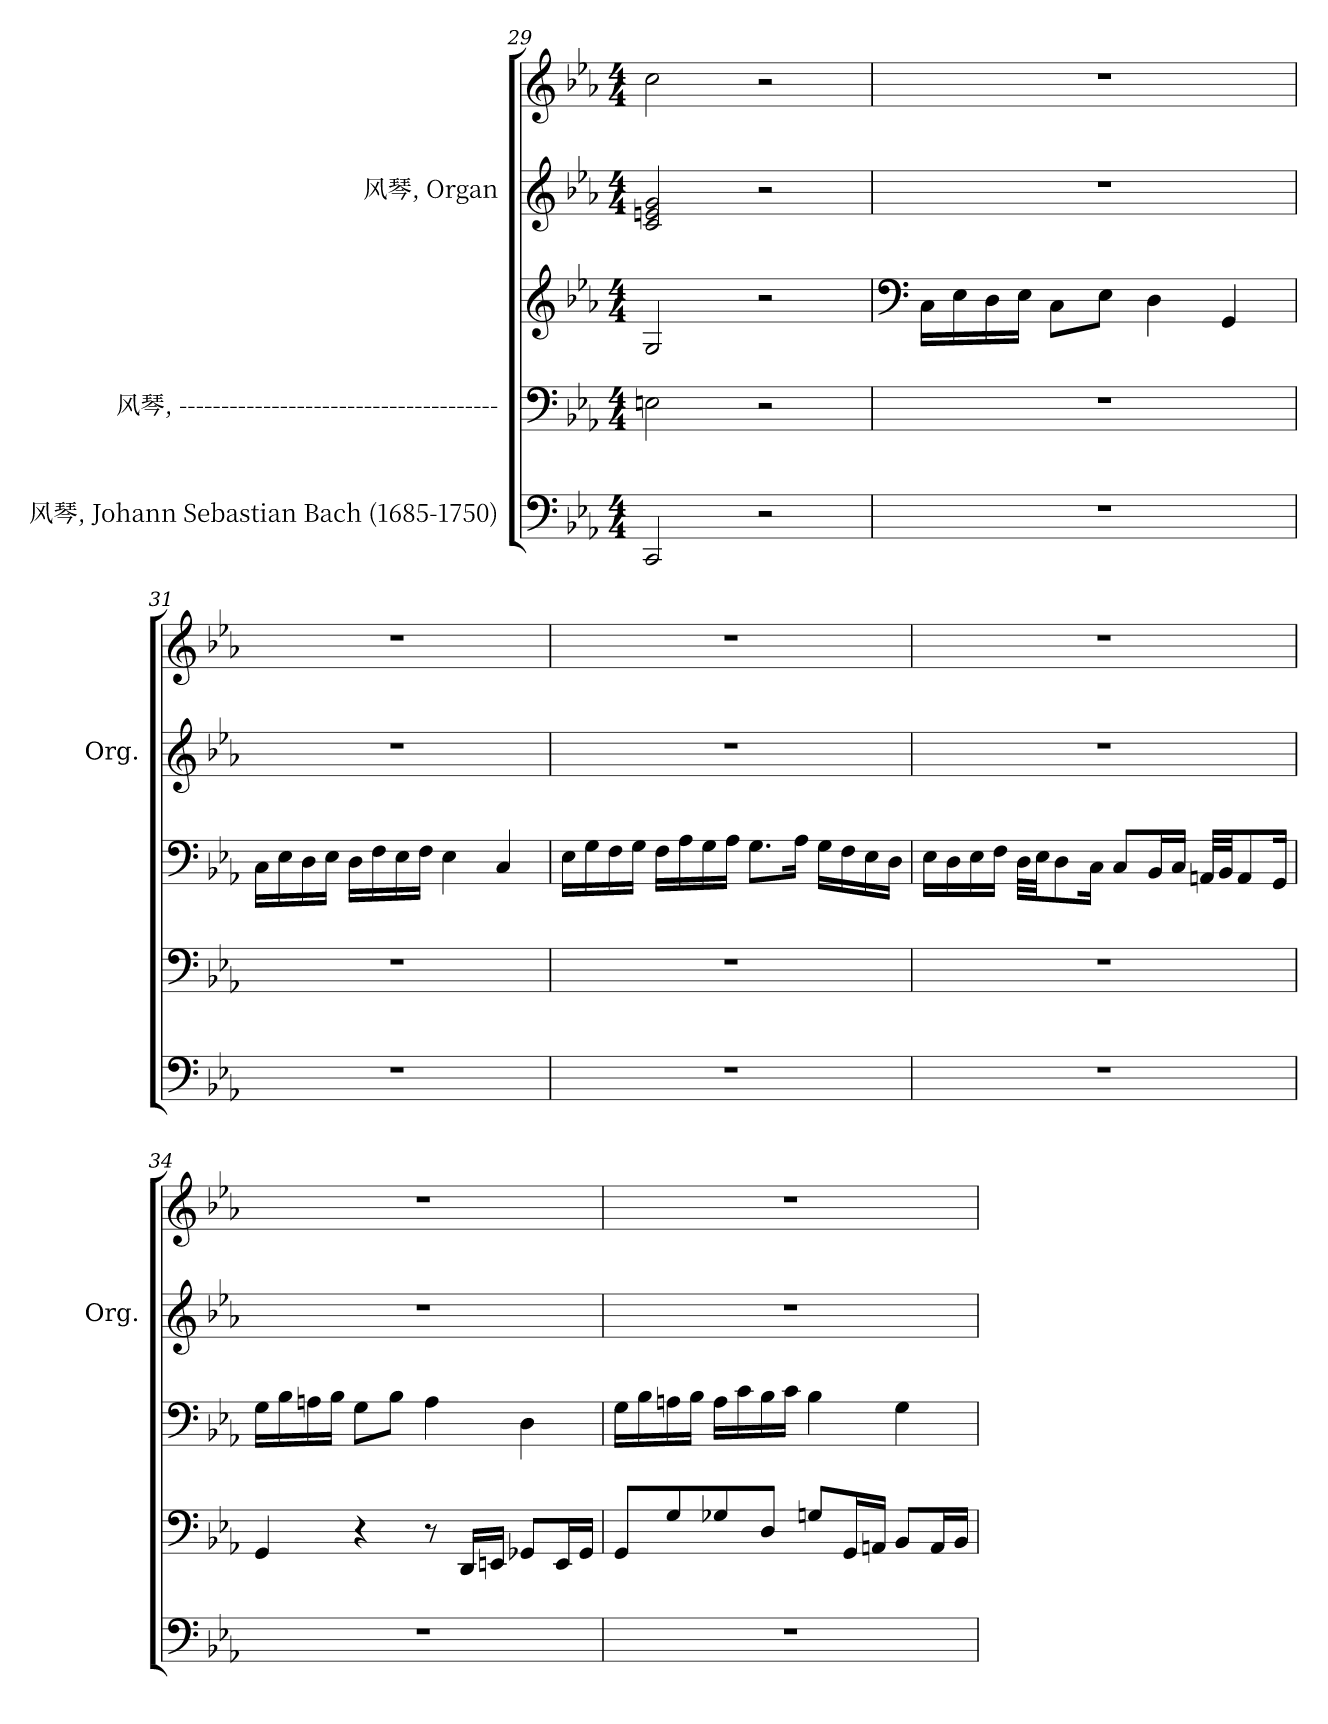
**kern	**kern	**kern	**kern	**kern
*part3	*part2	*part2	*part1	*part1
*staff5	*staff4	*staff3	*staff2	*staff1
*I"风琴, Johann Sebastian Bach   (1685-1750)	*I"风琴, --------------------------------------	*	*I"风琴, Organ	*
*	*	*	*I'Org.	*
!!LO:PB:g=z
*clefF4	*clefF4	*clefG2	*clefG2	*clefG2
*k[b-e-a-]	*k[b-e-a-]	*k[b-e-a-]	*k[b-e-a-]	*k[b-e-a-]
*M4/4	*M4/4	*M4/4	*M4/4	*M4/4
*MM54	*MM54	*MM54	*MM54	*MM54
=29	=29	=29	=29	=29
2CC/	2En\	2G/	2c/ 2en/ 2g/	2cc\
2r	2r	2r	2r	2r
=30	=30	=30	=30	=30
*	*	*clefF4	*	*
*	*	*	*	*MM75
1r	1r	16C\LL	1r	1r
.	.	16E-\	.	.
.	.	16D\	.	.
.	.	16E-\JJ	.	.
.	.	8C\L	.	.
.	.	8E-\J	.	.
.	.	4D\	.	.
.	.	4GG/	.	.
=31	=31	=31	=31	=31
1r	1r	16C\LL	1r	1r
.	.	16E-\	.	.
.	.	16D\	.	.
.	.	16E-\JJ	.	.
.	.	16D\LL	.	.
.	.	16F\	.	.
.	.	16E-\	.	.
.	.	16F\JJ	.	.
.	.	4E-\	.	.
.	.	4C/	.	.
=32	=32	=32	=32	=32
1r	1r	16E-\LL	1r	1r
.	.	16G\	.	.
.	.	16F\	.	.
.	.	16G\JJ	.	.
.	.	16F\LL	.	.
.	.	16A-\	.	.
.	.	16G\	.	.
.	.	16A-\JJ	.	.
.	.	8.G\L	.	.
.	.	16A-\Jk	.	.
.	.	16G\LL	.	.
.	.	16F\	.	.
.	.	16E-\	.	.
.	.	16D\JJ	.	.
!!LO:LB:g=z
=33	=33	=33	=33	=33
1r	1r	16E-\LL	1r	1r
.	.	16D\	.	.
.	.	16E-\	.	.
.	.	16F\JJ	.	.
.	.	32D\LLL	.	.
.	.	32E-\JJ	.	.
.	.	8D\	.	.
.	.	16C\Jk	.	.
.	.	8C/L	.	.
.	.	16BB-/L	.	.
.	.	16C/JJ	.	.
.	.	32AAn/LLL	.	.
.	.	32BB-/JJ	.	.
.	.	8AA/	.	.
.	.	16GG/Jk	.	.
=34	=34	=34	=34	=34
1r	4GG/	16G\LL	1r	1r
.	.	16B-\	.	.
.	.	16An\	.	.
.	.	16B-\JJ	.	.
.	4r	8G\L	.	.
.	.	8B-\J	.	.
.	8r	4A\	.	.
.	16DD/LL	.	.	.
.	16EEn/JJ	.	.	.
.	8GG-X/L	4D\	.	.
.	16EE/L	.	.	.
.	16GG-/JJ	.	.	.
!!LO:PB:g=z
=35	=35	=35	=35	=35
1r	8GG/L	16G\LL	1r	1r
.	.	16B-\	.	.
.	8G/	16An\	.	.
.	.	16B-\JJ	.	.
.	8G-X/	16A\LL	.	.
.	.	16c\	.	.
.	8D/J	16B-\	.	.
.	.	16c\JJ	.	.
.	8Gn/L	4B-\	.	.
.	16GG/L	.	.	.
.	16AAn/JJ	.	.	.
.	8BB-/L	4G\	.	.
.	16AA/L	.	.	.
.	16BB-/JJ	.	.	.
=	=	=	=	=
*-	*-	*-	*-	*-
